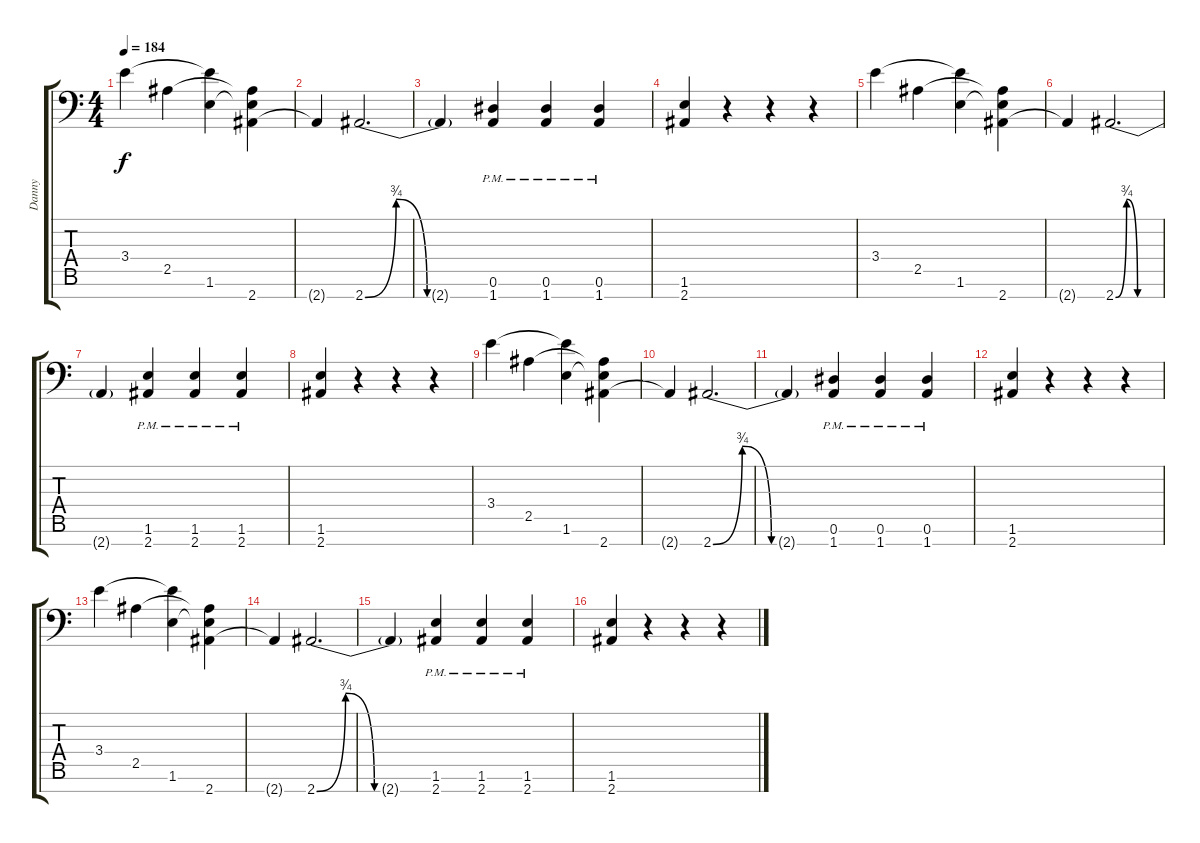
\track ("Danny" "Danny") {instrument distortionguitar}
\staff {score tabs}
\tuning (Eb4 Bb3 Gb3 Db3 Ab2 Eb2 Ab1) {hide}
\ts (4 4)
\tempo 184
\clef f4
\ks c
3.4.4{dy f} 2.5.4 (3.4{t} 1.6).4 (2.5{t} 1.6{t} 2.7).4 |
2.7{t}.4 2.7{be (custom 0 0 15 3 30 0 60 0)}.2{d} |
2.7{t}.4 (0.6{pm} 1.7{pm}).4 (0.6{pm} 1.7{pm}).4 (0.6{pm} 1.7{pm}).4 |
(1.6 2.7).4 r.4 r.4 r.4 |
3.4.4 2.5.4 (3.4{t} 1.6).4 (2.5{t} 1.6{t} 2.7).4 |
2.7{t}.4 2.7{be (custom 0 0 15 3 30 0 60 0)}.2{d} |
2.7{t}.4 (1.6{pm} 2.7{pm}).4 (1.6{pm} 2.7{pm}).4 (1.6{pm} 2.7{pm}).4 |
(1.6 2.7).4 r.4 r.4 r.4 |
3.4.4 2.5.4 (3.4{t} 1.6).4 (2.5{t} 1.6{t} 2.7).4 |
2.7{t}.4 2.7{be (custom 0 0 15 3 30 0 60 0)}.2{d} |
2.7{t}.4 (0.6{pm} 1.7{pm}).4 (0.6{pm} 1.7{pm}).4 (0.6{pm} 1.7{pm}).4 |
(1.6 2.7).4 r.4 r.4 r.4 |
3.4.4 2.5.4 (3.4{t} 1.6).4 (2.5{t} 1.6{t} 2.7).4 |
2.7{t}.4 2.7{be (custom 0 0 15 3 30 0 60 0)}.2{d} |
2.7{t}.4 (1.6{pm} 2.7{pm}).4 (1.6{pm} 2.7{pm}).4 (1.6{pm} 2.7{pm}).4 |
(1.6 2.7).4 r.4 r.4 r.4
